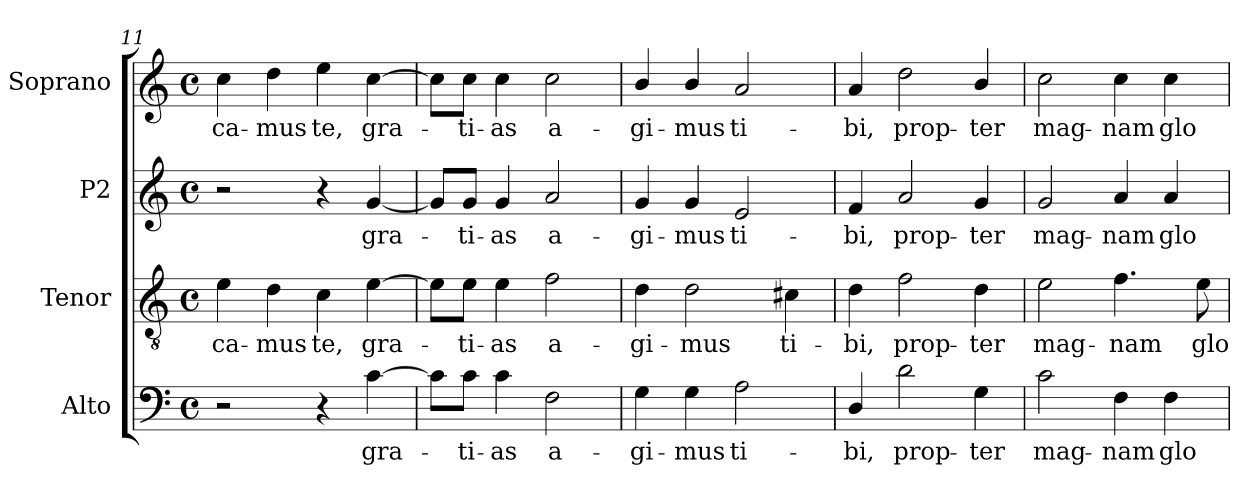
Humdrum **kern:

**kern	**text	**kern	**text	**kern	**text	**kern	**text
*part4	*part4	*part3	*part3	*part2	*part2	*part1	*part1
*staff4	*staff4	*staff3	*staff3	*staff2	*staff2	*staff1	*staff1
*I"Alto	*	*I"Tenor	*	*I"P2	*	*I"Soprano	*
*	*	*I'T.	*	*	*	*I'S.	*
*clefF4	*	*clefGv2	*	*clefG2	*	*clefG2	*
*	*	*ITrd7c12	*	*	*	*	*
*k[]	*	*k[]	*	*k[]	*	*k[]	*
*C:	*	*C:	*	*C:	*	*C:	*
*M4/4	*	*M4/4	*	*M4/4	*	*M4/4	*
*met(c)	*	*met(c)	*	*met(c)	*	*met(c)	*
=11	=11	=11	=11	=11	=11	=11	=11
!	!	!	!LO:LY:b:color=#000000	!	!	!	!
!	!	!	!	!	!	!	!LO:LY:b:color=#000000
2r	.	4Ei\	-ca-	2r	.	4cci\	-ca-
!	!	!	!LO:LY:b:color=#000000	!	!	!	!
!	!	!	!	!	!	!	!LO:LY:b:color=#000000
.	.	4Di\	-mus	.	.	4ddi\	-mus
!	!	!	!LO:LY:b:color=#000000	!	!	!	!
!	!	!	!	!	!	!	!LO:LY:b:color=#000000
4r	.	4Ci\	te,	4r	.	4eei\	te,
!	!LO:LY:b:color=#000000	!	!	!	!	!	!
!	!	!	!LO:LY:b:color=#000000	!	!	!	!
!	!	!	!	!	!LO:LY:b:color=#000000	!	!
!	!	!	!	!	!	!	!LO:LY:b:color=#000000
[4ci\	gra-	[4Ei\	gra-	[4gi/	gra-	[4cci\	gra-
=12	=12	=12	=12	=12	=12	=12	=12
8ci\L]	.	8Ei\L]	.	8gi/L]	.	8cci\L]	.
!	!LO:LY:b:color=#000000	!	!	!	!	!	!
!	!	!	!LO:LY:b:color=#000000	!	!	!	!
!	!	!	!	!	!LO:LY:b:color=#000000	!	!
!	!	!	!	!	!	!	!LO:LY:b:color=#000000
8ci\J	-ti-	8Ei\J	-ti-	8gi/J	-ti-	8cci\J	-ti-
!	!LO:LY:b:color=#000000	!	!	!	!	!	!
!	!	!	!LO:LY:b:color=#000000	!	!	!	!
!	!	!	!	!	!LO:LY:b:color=#000000	!	!
!	!	!	!	!	!	!	!LO:LY:b:color=#000000
4ci\	-as	4Ei\	-as	4gi/	-as	4cci\	-as
!	!LO:LY:b:color=#000000	!	!	!	!	!	!
!	!	!	!LO:LY:b:color=#000000	!	!	!	!
!	!	!	!	!	!LO:LY:b:color=#000000	!	!
!	!	!	!	!	!	!	!LO:LY:b:color=#000000
2Fi\	a-	2Fi\	a-	2ai/	a-	2cci\	a-
=13	=13	=13	=13	=13	=13	=13	=13
!	!LO:LY:b:color=#000000	!	!	!	!	!	!
!	!	!	!LO:LY:b:color=#000000	!	!	!	!
!	!	!	!	!	!LO:LY:b:color=#000000	!	!
!	!	!	!	!	!	!	!LO:LY:b:color=#000000
4Gi\	-gi-	4Di\	-gi-	4gi/	-gi-	4bi/	-gi-
!	!LO:LY:b:color=#000000	!	!	!	!	!	!
!	!	!	!LO:LY:b:color=#000000	!	!	!	!
!	!	!	!	!	!LO:LY:b:color=#000000	!	!
!	!	!	!	!	!	!	!LO:LY:b:color=#000000
4Gi\	-mus	2Di\	-mus	4gi/	-mus	4bi/	-mus
!	!LO:LY:b:color=#000000	!	!	!	!	!	!
!	!	!	!	!	!LO:LY:b:color=#000000	!	!
!	!	!	!	!	!	!	!LO:LY:b:color=#000000
2Ai\	ti-	.	.	2ei/	ti-	2ai/	ti-
!	!	!	!LO:LY:b:color=#000000	!	!	!	!
.	.	4C#Xi\	ti-	.	.	.	.
=14	=14	=14	=14	=14	=14	=14	=14
!	!LO:LY:b:color=#000000	!	!	!	!	!	!
!	!	!	!LO:LY:b:color=#000000	!	!	!	!
!	!	!	!	!	!LO:LY:b:color=#000000	!	!
!	!	!	!	!	!	!	!LO:LY:b:color=#000000
4Di/	-bi,	4Di\	-bi,	4fi/	-bi,	4ai/	-bi,
!	!LO:LY:b:color=#000000	!	!	!	!	!	!
!	!	!	!LO:LY:b:color=#000000	!	!	!	!
!	!	!	!	!	!LO:LY:b:color=#000000	!	!
!	!	!	!	!	!	!	!LO:LY:b:color=#000000
2di\	prop-	2Fi\	prop-	2ai/	prop-	2ddi\	prop-
!	!LO:LY:b:color=#000000	!	!	!	!	!	!
!	!	!	!LO:LY:b:color=#000000	!	!	!	!
!	!	!	!	!	!LO:LY:b:color=#000000	!	!
!	!	!	!	!	!	!	!LO:LY:b:color=#000000
4Gi\	-ter	4Di\	-ter	4gi/	-ter	4bi/	-ter
!!LO:LB:g=z
=15	=15	=15	=15	=15	=15	=15	=15
!	!LO:LY:b:color=#000000	!	!	!	!	!	!
!	!	!	!LO:LY:b:color=#000000	!	!	!	!
!	!	!	!	!	!LO:LY:b:color=#000000	!	!
!	!	!	!	!	!	!	!LO:LY:b:color=#000000
2ci\	mag-	2Ei\	mag-	2gi/	mag-	2cci\	mag-
!	!LO:LY:b:color=#000000	!	!	!	!	!	!
!	!	!	!LO:LY:b:color=#000000	!	!	!	!
!	!	!	!	!	!LO:LY:b:color=#000000	!	!
!	!	!	!	!	!	!	!LO:LY:b:color=#000000
4Fi\	-nam	4.Fi\	-nam	4ai/	-nam	4cci\	-nam
!	!LO:LY:b:color=#000000	!	!	!	!	!	!
!	!	!	!	!	!LO:LY:b:color=#000000	!	!
!	!	!	!	!	!	!	!LO:LY:b:color=#000000
4Fi\	glo-	.	.	4ai/	glo-	4cci\	glo-
!	!	!	!LO:LY:b:color=#000000	!	!	!	!
.	.	8Ei\	glo-	.	.	.	.
=	=	=	=	=	=	=	=
*-	*-	*-	*-	*-	*-	*-	*-
